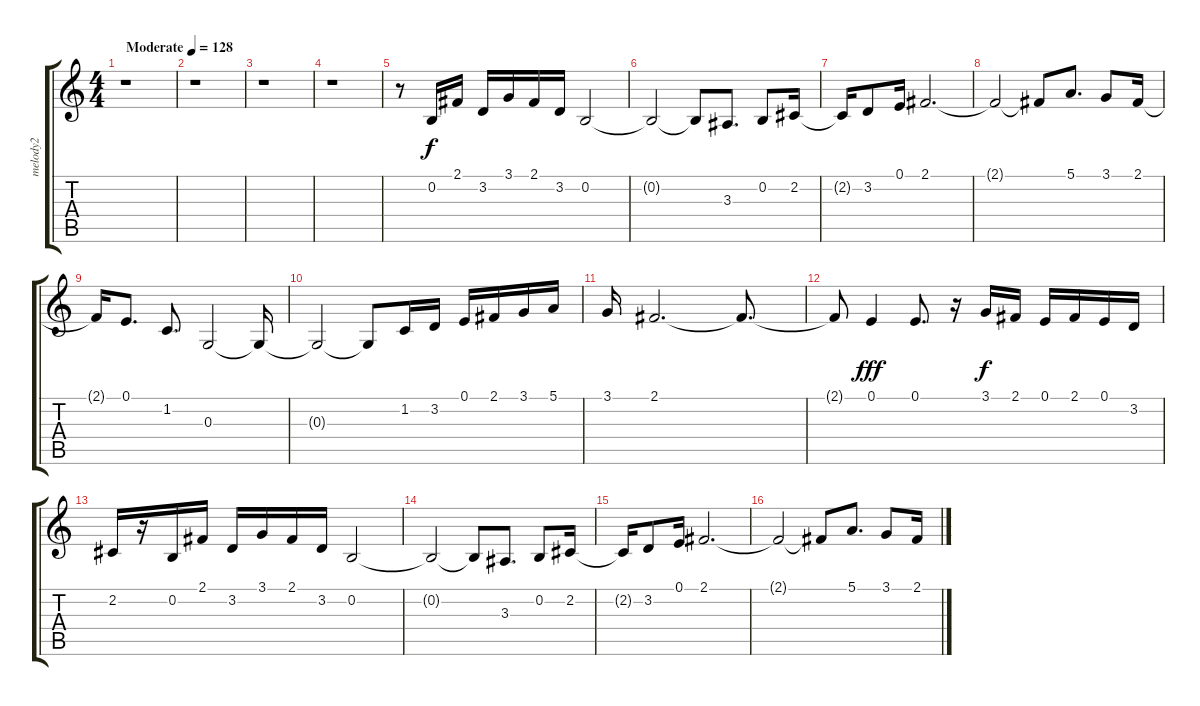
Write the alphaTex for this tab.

\track ("melody2" "melody2") {instrument stringensemble1}
\staff {score tabs}
\tuning (E4 B3 G3 D3 A2 E2) {hide}
\ts (4 4)
\tempo (128 "Moderate")
\clef g2
\ks c
r.1{dy f instrument stringensemble1} |
r.1 |
r.1 |
r.1 |
r.8 0.2.16 2.1.16 3.2.16 3.1.16 2.1.16 3.2.16 0.2.2 |
0.2{t}.2 0.2{t}.8 3.3.8{d} 0.2.8 2.2.16 |
2.2{t}.16 3.2.8 0.1.16 2.1.2{d} |
2.1{t}.2 2.1{t}.8 5.1.8{d} 3.1.8 2.1.16 |
2.1{t}.16 0.1.8{d} 1.2.8{d} 0.3.2 0.3{t}.16 |
0.3{t}.2 0.3{t}.8 1.2.16 3.2.16 0.1.16 2.1.16 3.1.16 5.1.16 |
3.1.16 2.1.2{d} 2.1{t}.8{d} |
2.1{t}.8 0.1.4{dy fff} 0.1.8{d} r.16 3.1.16{dy f} 2.1.16 0.1.16 2.1.16 0.1.16 3.2.16 |
2.2.16 r.16 0.2.16 2.1.16 3.2.16 3.1.16 2.1.16 3.2.16 0.2.2 |
0.2{t}.2 0.2{t}.8 3.3.8{d} 0.2.8 2.2.16 |
2.2{t}.16 3.2.8 0.1.16 2.1.2{d} |
2.1{t}.2 2.1{t}.8 5.1.8{d} 3.1.8 2.1.16
